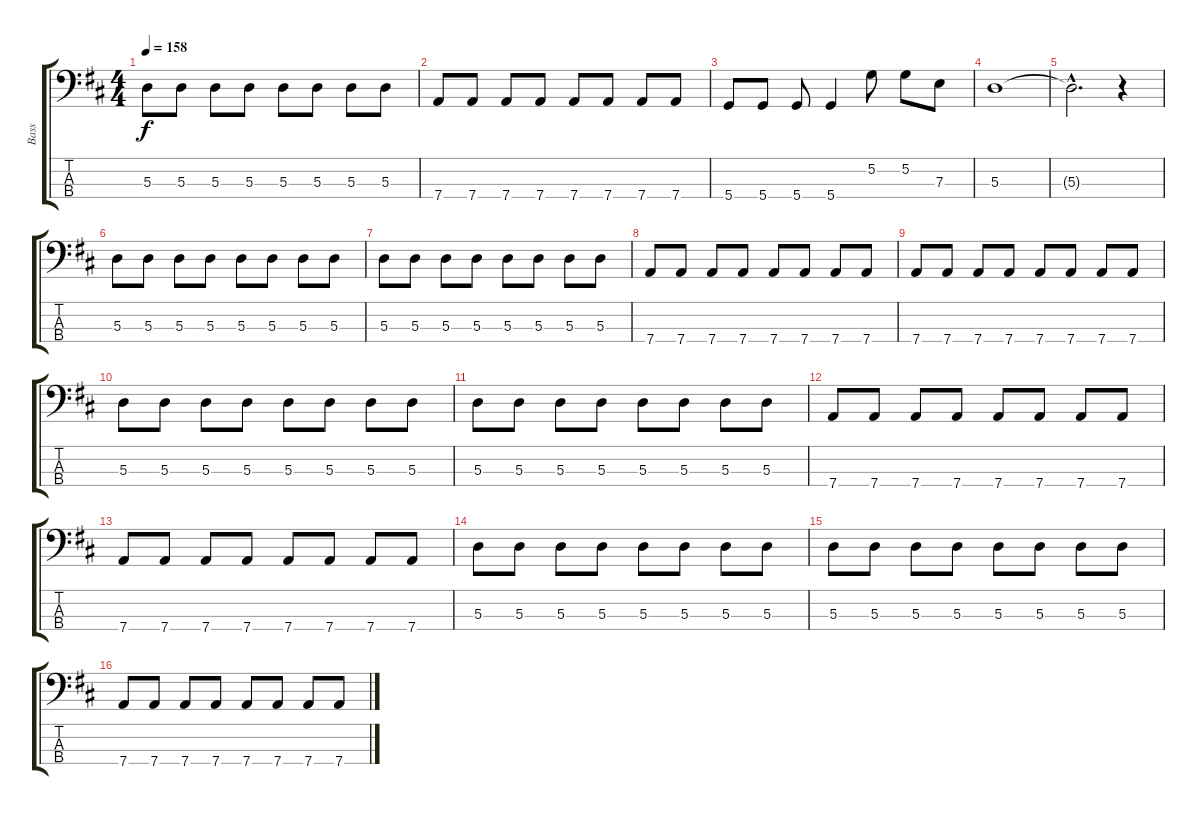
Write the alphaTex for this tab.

\track ("Bass" "Bass") {instrument electricbasspick}
\staff {score tabs}
\tuning (G2 D2 A1 D1) {hide}
\ts (4 4)
\tempo 158
\clef f4
\ks d
5.3.8{dy f} 5.3.8 5.3.8 5.3.8 5.3.8 5.3.8 5.3.8 5.3.8 |
7.4.8 7.4.8 7.4.8 7.4.8 7.4.8 7.4.8 7.4.8 7.4.8 |
5.4.8 5.4.8 5.4.8 5.4.4 5.2.8 5.2.8 7.3.8 |
5.3.1 |
5.3{hac t}.2{d} r.4 |
5.3.8 5.3.8 5.3.8 5.3.8 5.3.8 5.3.8 5.3.8 5.3.8 |
5.3.8 5.3.8 5.3.8 5.3.8 5.3.8 5.3.8 5.3.8 5.3.8 |
7.4.8 7.4.8 7.4.8 7.4.8 7.4.8 7.4.8 7.4.8 7.4.8 |
7.4.8 7.4.8 7.4.8 7.4.8 7.4.8 7.4.8 7.4.8 7.4.8 |
5.3.8 5.3.8 5.3.8 5.3.8 5.3.8 5.3.8 5.3.8 5.3.8 |
5.3.8 5.3.8 5.3.8 5.3.8 5.3.8 5.3.8 5.3.8 5.3.8 |
7.4.8 7.4.8 7.4.8 7.4.8 7.4.8 7.4.8 7.4.8 7.4.8 |
7.4.8 7.4.8 7.4.8 7.4.8 7.4.8 7.4.8 7.4.8 7.4.8 |
5.3.8 5.3.8 5.3.8 5.3.8 5.3.8 5.3.8 5.3.8 5.3.8 |
5.3.8 5.3.8 5.3.8 5.3.8 5.3.8 5.3.8 5.3.8 5.3.8 |
7.4.8 7.4.8 7.4.8 7.4.8 7.4.8 7.4.8 7.4.8 7.4.8
